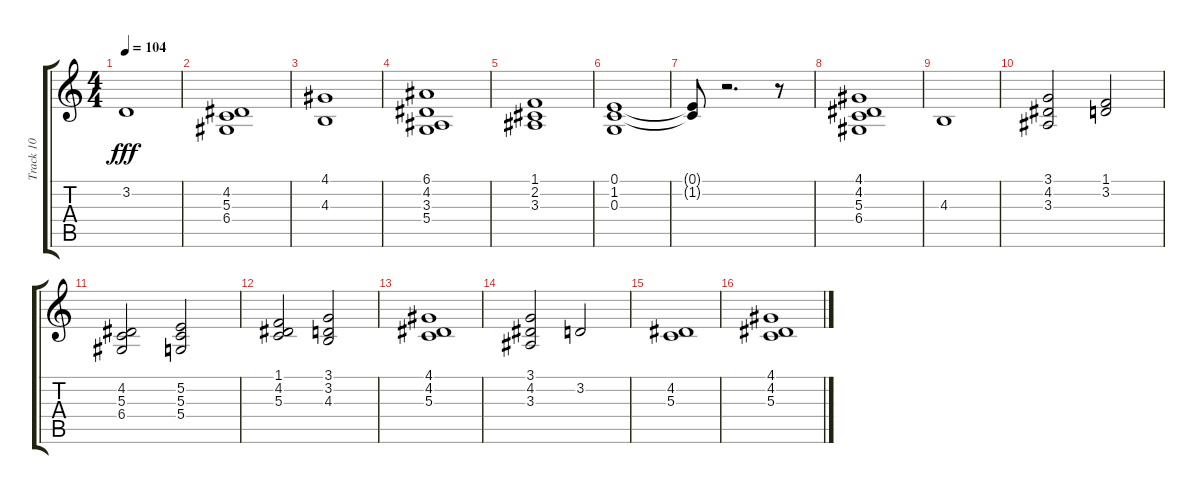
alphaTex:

\track ("Track 10" "Track 10") {solo instrument stringensemble1}
\staff {score tabs}
\tuning (E4 B3 G3 D3 A2 E2) {hide}
\ts (4 4)
\tempo 104
\clef g2
\ks c
3.2.1{dy fff} |
(4.2 5.3 6.4).1 |
(4.1 4.3).1 |
(6.1 4.2 3.3 5.4).1 |
(1.1 2.2 3.3).1 |
(0.1 1.2 0.3).1 |
(0.1{t} 1.2{t}).8 r.2{d} r.8 |
(4.1 4.2 5.3 6.4).1 |
4.3.1 |
(3.1 4.2 3.3).2 (1.1 3.2).2 |
(4.2 5.3 6.4).2 (5.2 5.3 5.4).2 |
(1.1 4.2 5.3).2 (3.1 3.2 4.3).2 |
(4.1 4.2 5.3).1 |
(3.1 4.2 3.3).2 3.2.2 |
(4.2 5.3).1 |
(4.1 4.2 5.3).1
